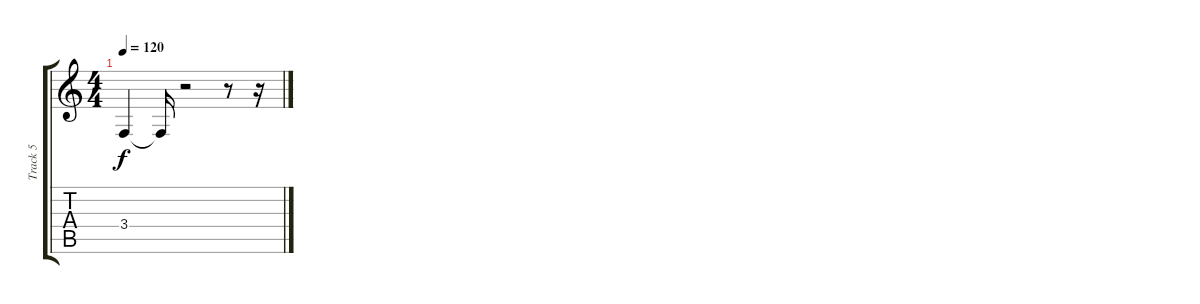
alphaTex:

\track ("Track 5" "Track 5") {instrument fx8scifi}
\staff {score tabs}
\tuning (E4 B3 G3 D3 A2 E2) {hide}
\ts (4 4)
\tempo 120
\clef g2
\ks c
3.4{t}.4{dy f} 3.4{t}.16 r.2 r.8 r.16
